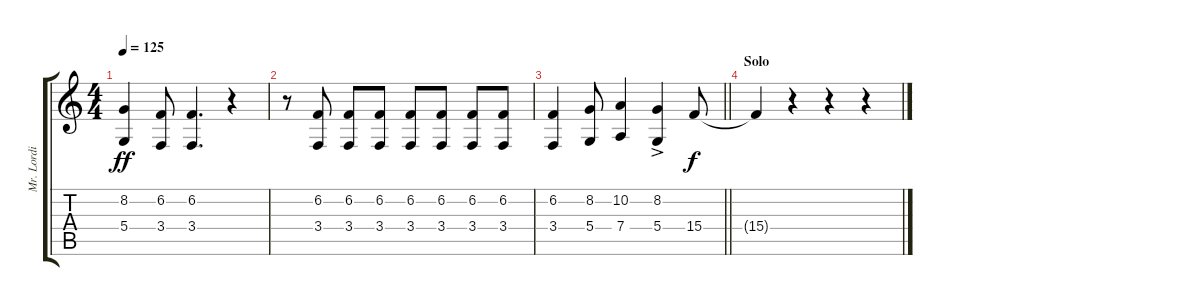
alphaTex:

\track ("Mr. Lordi" "Mr. Lordi") {instrument trumpet}
\staff {score tabs}
\tuning (E4 B3 G3 D3 A2 E2) {hide}
\ts (4 4)
\tempo 125
\clef g2
\ks c
(8.2 5.4).4{dy ff} (6.2 3.4).8 (6.2 3.4).4{d} r.4 |
r.8 (6.2 3.4).8 (6.2 3.4).8 (6.2 3.4).8 (6.2 3.4).8 (6.2 3.4).8 (6.2 3.4).8 (6.2 3.4).8 |
\barLineRight lightlight
(6.2 3.4).4 (8.2 5.4).8 (10.2 7.4).4 (8.2{ac} 5.4{ac}).4 15.4.8{dy f} |
\section ("" "Solo")
15.4{t}.4 r.4 r.4 r.4
